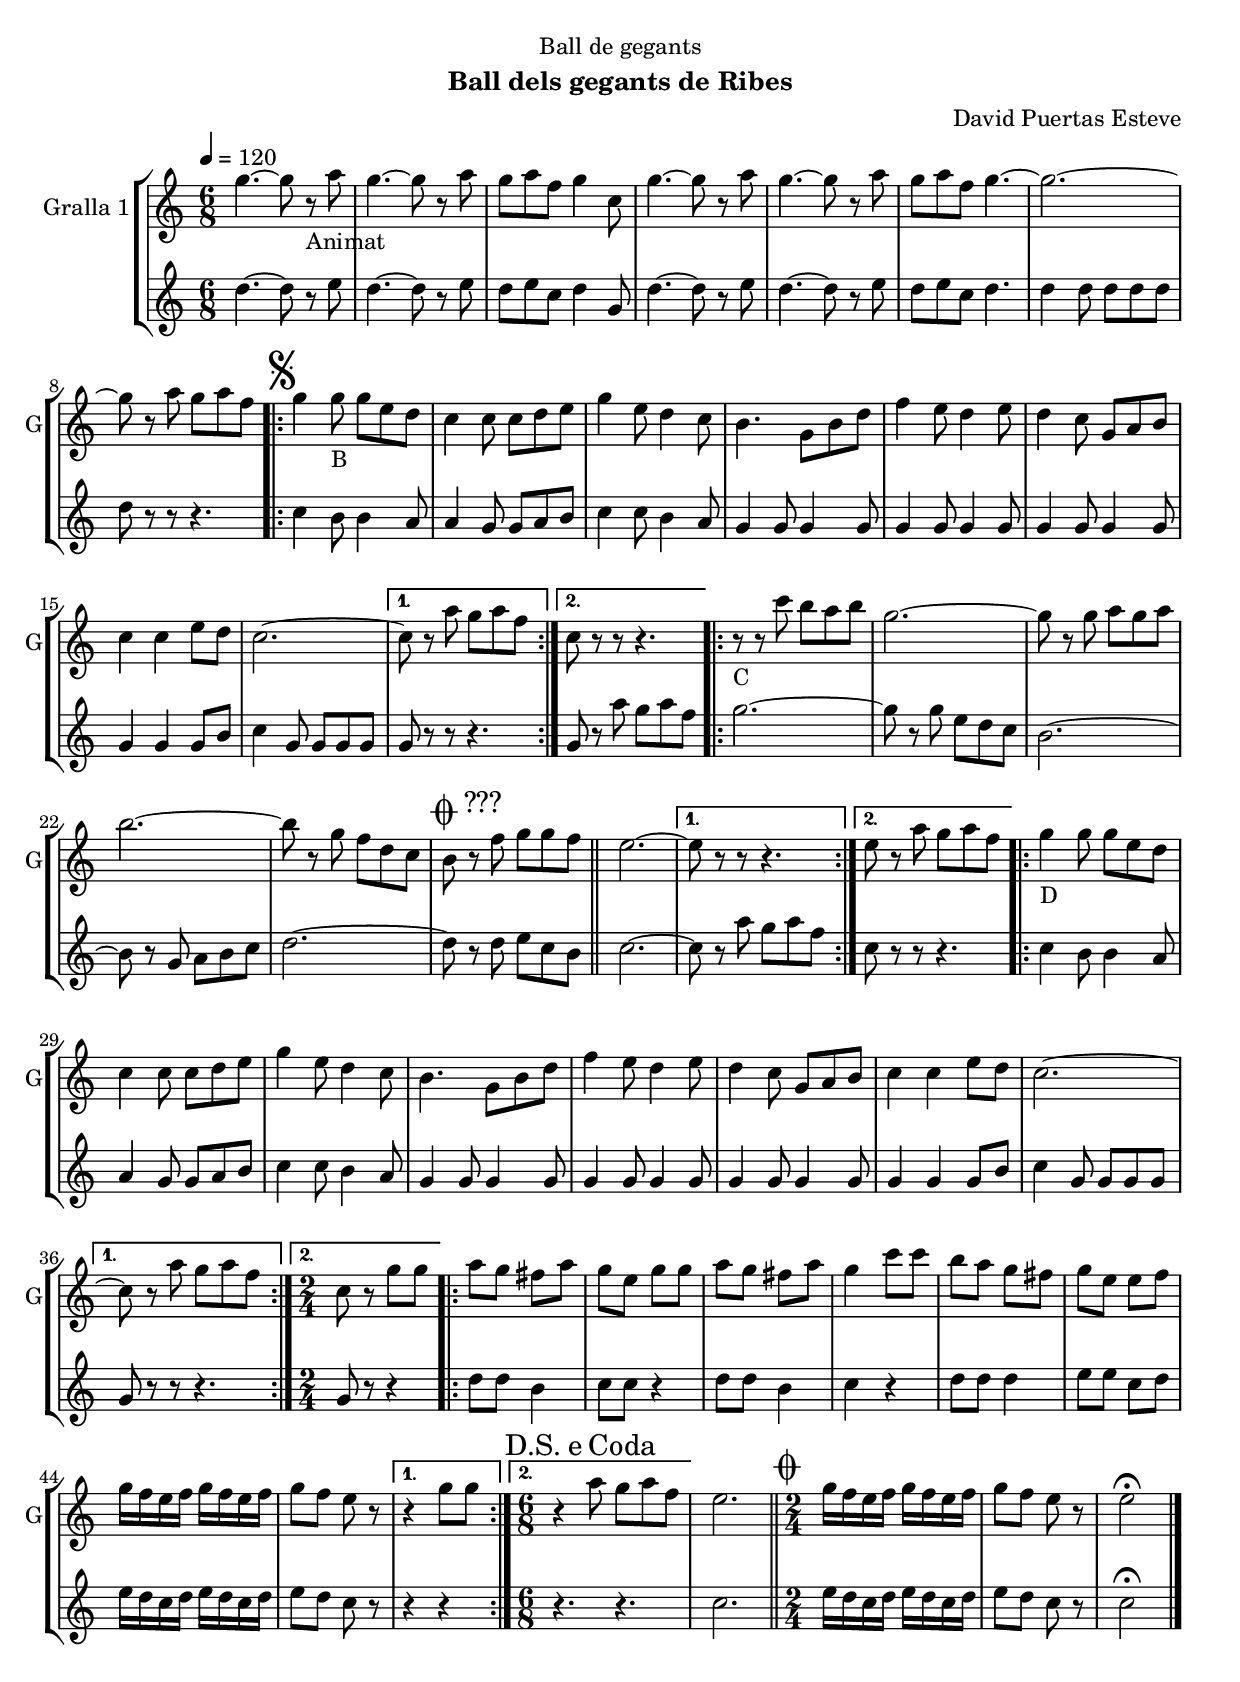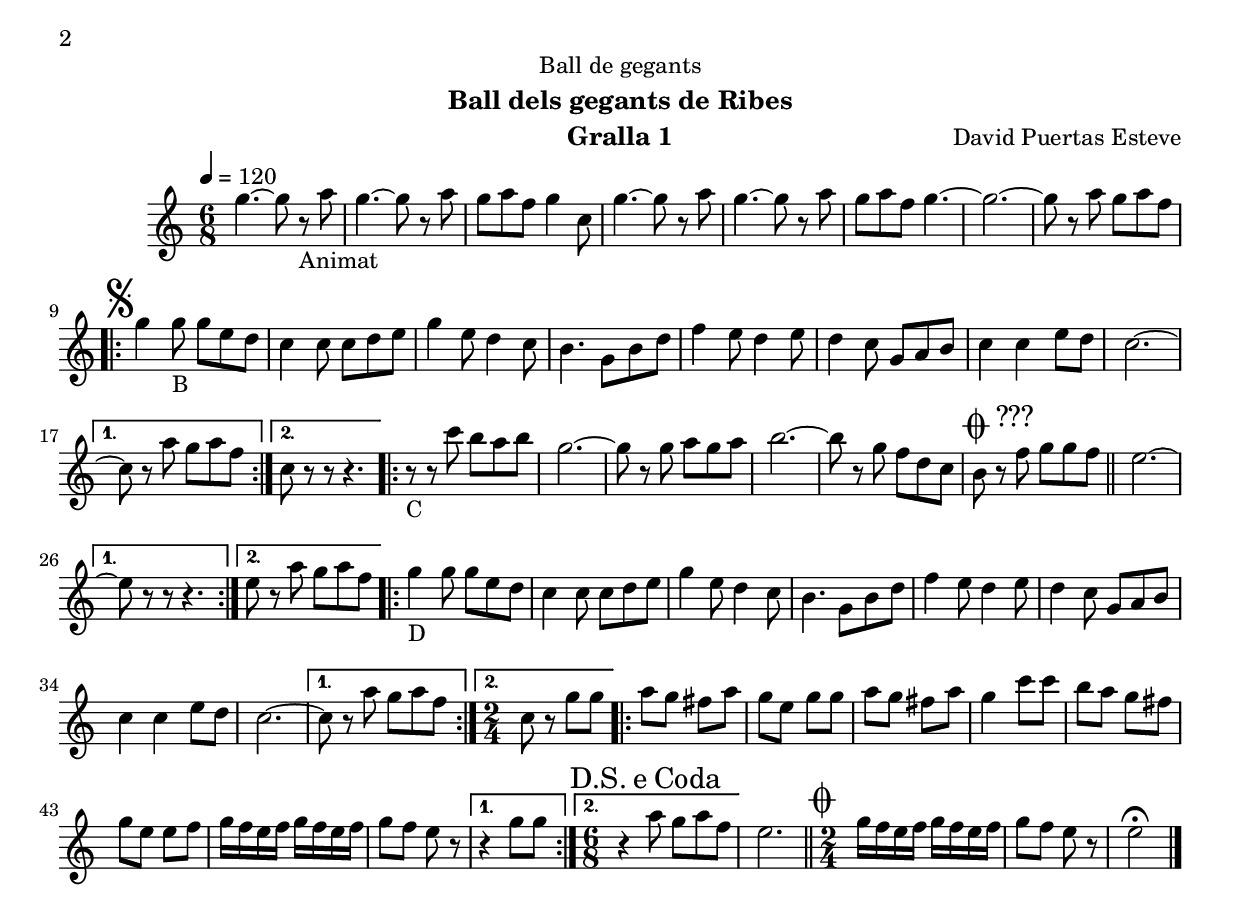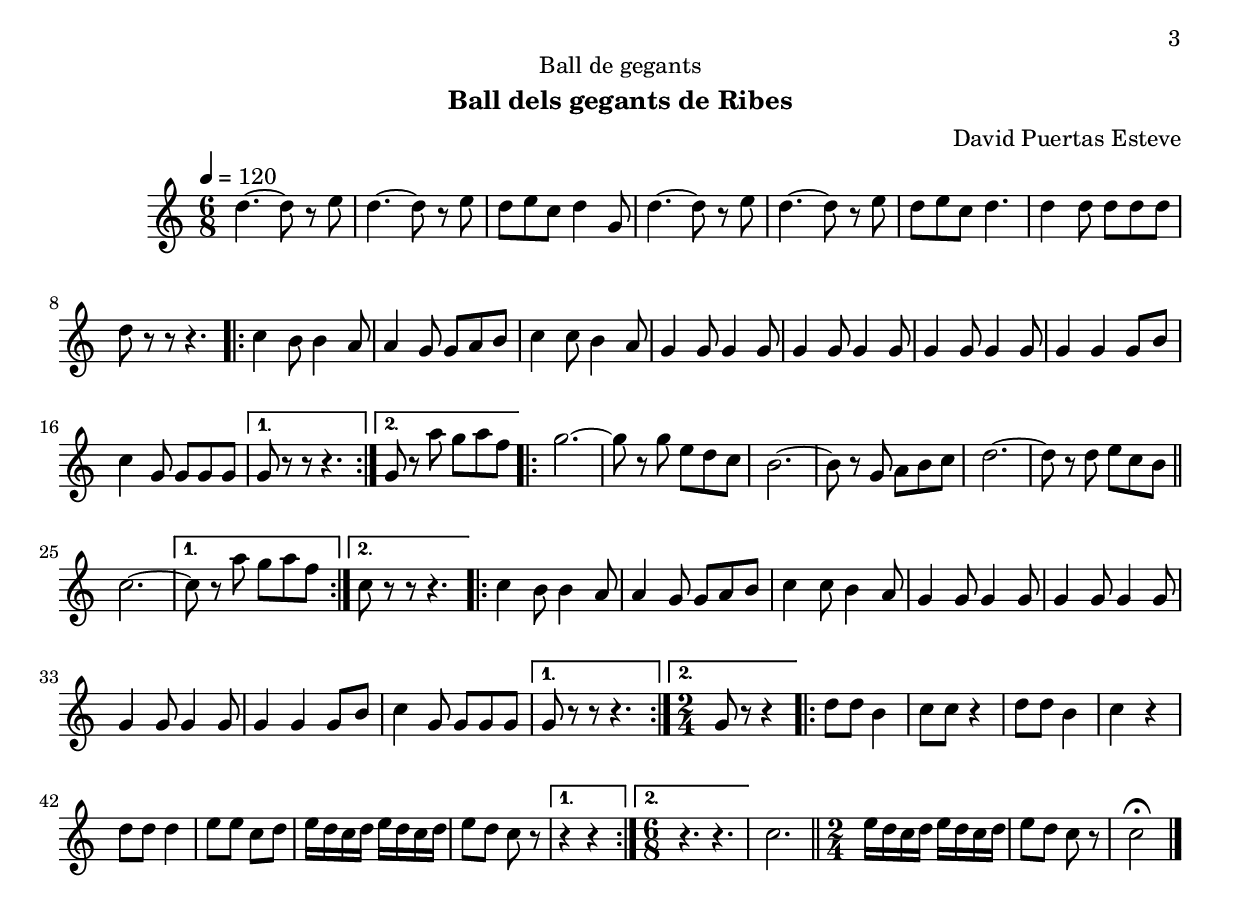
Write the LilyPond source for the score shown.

\version "2.22.1"

\header {
  dedication="Ball de gegants"
  title=""
  subtitle="Ball dels gegants de Ribes"
  subsubtitle=""
  poet=""
  meter=""
  piece=""
  composer="David Puertas Esteve"
  arranger=""
  opus=""
  instrument=""
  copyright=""
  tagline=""
}

liniaroAa =
\relative g''
{
  \tempo 4=120
  \clef treble
  \key c \major
  \time 6/8
  g4. ~ g8 r _"Animat" a  |
  g4. ~ g8 r a  |
  g8 a f g4 c,8  |
  g'4. ~ g8 r a  |
  %05
  g4. ~ g8 r a  |
  g8 a f g4. ~  |
  g2. ~  |
  g8 r a g a f  |
  \repeat volta 2 { \mark \markup {\musicglyph #"scripts.segno"} g4 g8 _"B" g e d  |
  %10
  c4 c8 c d e  |
  g4 e8 d4 c8  |
  b4. g8 b d  |
  f4 e8 d4 e8  |
  d4 c8 g a b  |
  %15
  c4 c e8 d  |
  c2. ~ }
  \alternative { { c8 r a' g a f }
  { c8 r r r4. } }
  \repeat volta 2 { r8 _"C" r c' b a b  |
  %20
  g2. ~  |
  g8 r g a g a  |
  b2. ~  |
  b8 r g f d c  |
  \mark \markup {\musicglyph #"scripts.coda" ???} b8 r f' g g f  \bar "||"
  %25
  e2. ~ }
  \alternative { { e8 r r r4. }
  { e8 r a g a f } }
  \repeat volta 2 { g4 _"D" g8 g e d  |
  c4 c8 c d e  |
  %30
  g4 e8 d4 c8  |
  b4. g8 b d  |
  f4 e8 d4 e8  |
  d4 c8 g a b  |
  c4 c e8 d  |
  %35
  c2. ~ }
  \alternative { { c8 r a' g a f }
  { \time 2/4 c8 r g' g } }
  \repeat volta 2 { a8  g fis a  |
  g8 e g g  |
  %40
  a8 g fis a  |
  g4 c8 c  |
  b8 a g fis  |
  g8 e e f  |
  g16 f e f g f e f  |
  %45
  g8 f e r }
  \alternative { { r4 g8 g }
  { \time 6/8 \mark \markup {D.S. e Coda} r4 a8 g a f } }
  e2.  \bar "||"
  \time 2/4   \mark \markup {\musicglyph #"scripts.coda"} g16 f e f g f e f  |
  %50
  g8 f e r  |
  e2\fermata  \bar "|."
}

liniaroAb =
\relative d''
{
  \tempo 4=120
  \clef treble
  \key c \major
  \time 6/8
  d4. ~ d8 r e  |
  d4. ~ d8 r e  |
  d8 e c d4 g,8  |
  d'4. ~ d8 r e  |
  %05
  d4. ~ d8 r e  |
  d8 e c d4.  |
  d4 d8 d d d  |
  d8 r r r4.  |
  \repeat volta 2 { c4 b8 b4 a8  |
  %10
  a4 g8 g a b  |
  c4 c8 b4 a8  |
  g4 g8 g4 g8  |
  g4 g8 g4 g8  |
  g4 g8 g4 g8  |
  %15
  g4 g g8 b  |
  c4 g8 g g g }
  \alternative { { g8 r r r4. }
  { g8 r a' g a f } }
  \repeat volta 2 { g2. ~  |
  %20
  g8 r g e d c  |
  b2. ~  |
  b8 r g a b c  |
  d2. ~  |
  d8 r d e c b  \bar "||"
  %25
  c2. ~ }
  \alternative { { c8 r a' g a f }
  { c8 r r r4. } }
  \repeat volta 2 { c4 b8 b4 a8  |
  a4 g8 g a b  |
  %30
  c4 c8 b4 a8  |
  g4 g8 g4 g8  |
  g4 g8 g4 g8  |
  g4 g8 g4 g8  |
  g4 g g8 b  |
  %35
  c4 g8 g g g }
  \alternative { { g8 r r r4. }
  { \time 2/4 g8 r r4 } }
  \repeat volta 2 { d'8 d b4  |
  c8 c r4  |
  %40
  d8 d b4  |
  c4 r  |
  d8 d d4  |
  e8 e c d  |
  e16 d c d e d c d  |
  %45
  e8 d c r }
  \alternative { { r4 r }
  { \time 6/8 r4. r } }
  c2.  \bar "||"
  \time 2/4   e16 d c d e d c d  |
  %50
  e8 d c r  |
  c2\fermata  \bar "|."
}

\bookpart {
  \score {
    \new StaffGroup {
      \override Score.RehearsalMark #'self-alignment-X = #LEFT
      <<
        \new Staff \with {instrumentName = #"Gralla 1" shortInstrumentName = #"G"} \liniaroAa
        \new Staff \with {instrumentName = #"" shortInstrumentName = #" "} \liniaroAb
      >>
    }
    \layout {}
  }
  \score { \unfoldRepeats
    \new StaffGroup {
      \override Score.RehearsalMark #'self-alignment-X = #LEFT
      <<
        \new Staff \with {instrumentName = #"Gralla 1" shortInstrumentName = #"G"} \liniaroAa
        \new Staff \with {instrumentName = #"" shortInstrumentName = #" "} \liniaroAb
      >>
    }
    \midi {
      \set Staff.midiInstrument = "oboe"
      \set DrumStaff.midiInstrument = "drums"
    }
  }
}

\bookpart {
  \header {instrument="Gralla 1"}
  \score {
    \new StaffGroup {
      \override Score.RehearsalMark #'self-alignment-X = #LEFT
      <<
        \new Staff \liniaroAa
      >>
    }
    \layout {}
  }
  \score { \unfoldRepeats
    \new StaffGroup {
      \override Score.RehearsalMark #'self-alignment-X = #LEFT
      <<
        \new Staff \liniaroAa
      >>
    }
    \midi {
      \set Staff.midiInstrument = "oboe"
      \set DrumStaff.midiInstrument = "drums"
    }
  }
}

\bookpart {
  \header {instrument=""}
  \score {
    \new StaffGroup {
      \override Score.RehearsalMark #'self-alignment-X = #LEFT
      <<
        \new Staff \liniaroAb
      >>
    }
    \layout {}
  }
  \score { \unfoldRepeats
    \new StaffGroup {
      \override Score.RehearsalMark #'self-alignment-X = #LEFT
      <<
        \new Staff \liniaroAb
      >>
    }
    \midi {
      \set Staff.midiInstrument = "oboe"
      \set DrumStaff.midiInstrument = "drums"
    }
  }
}

